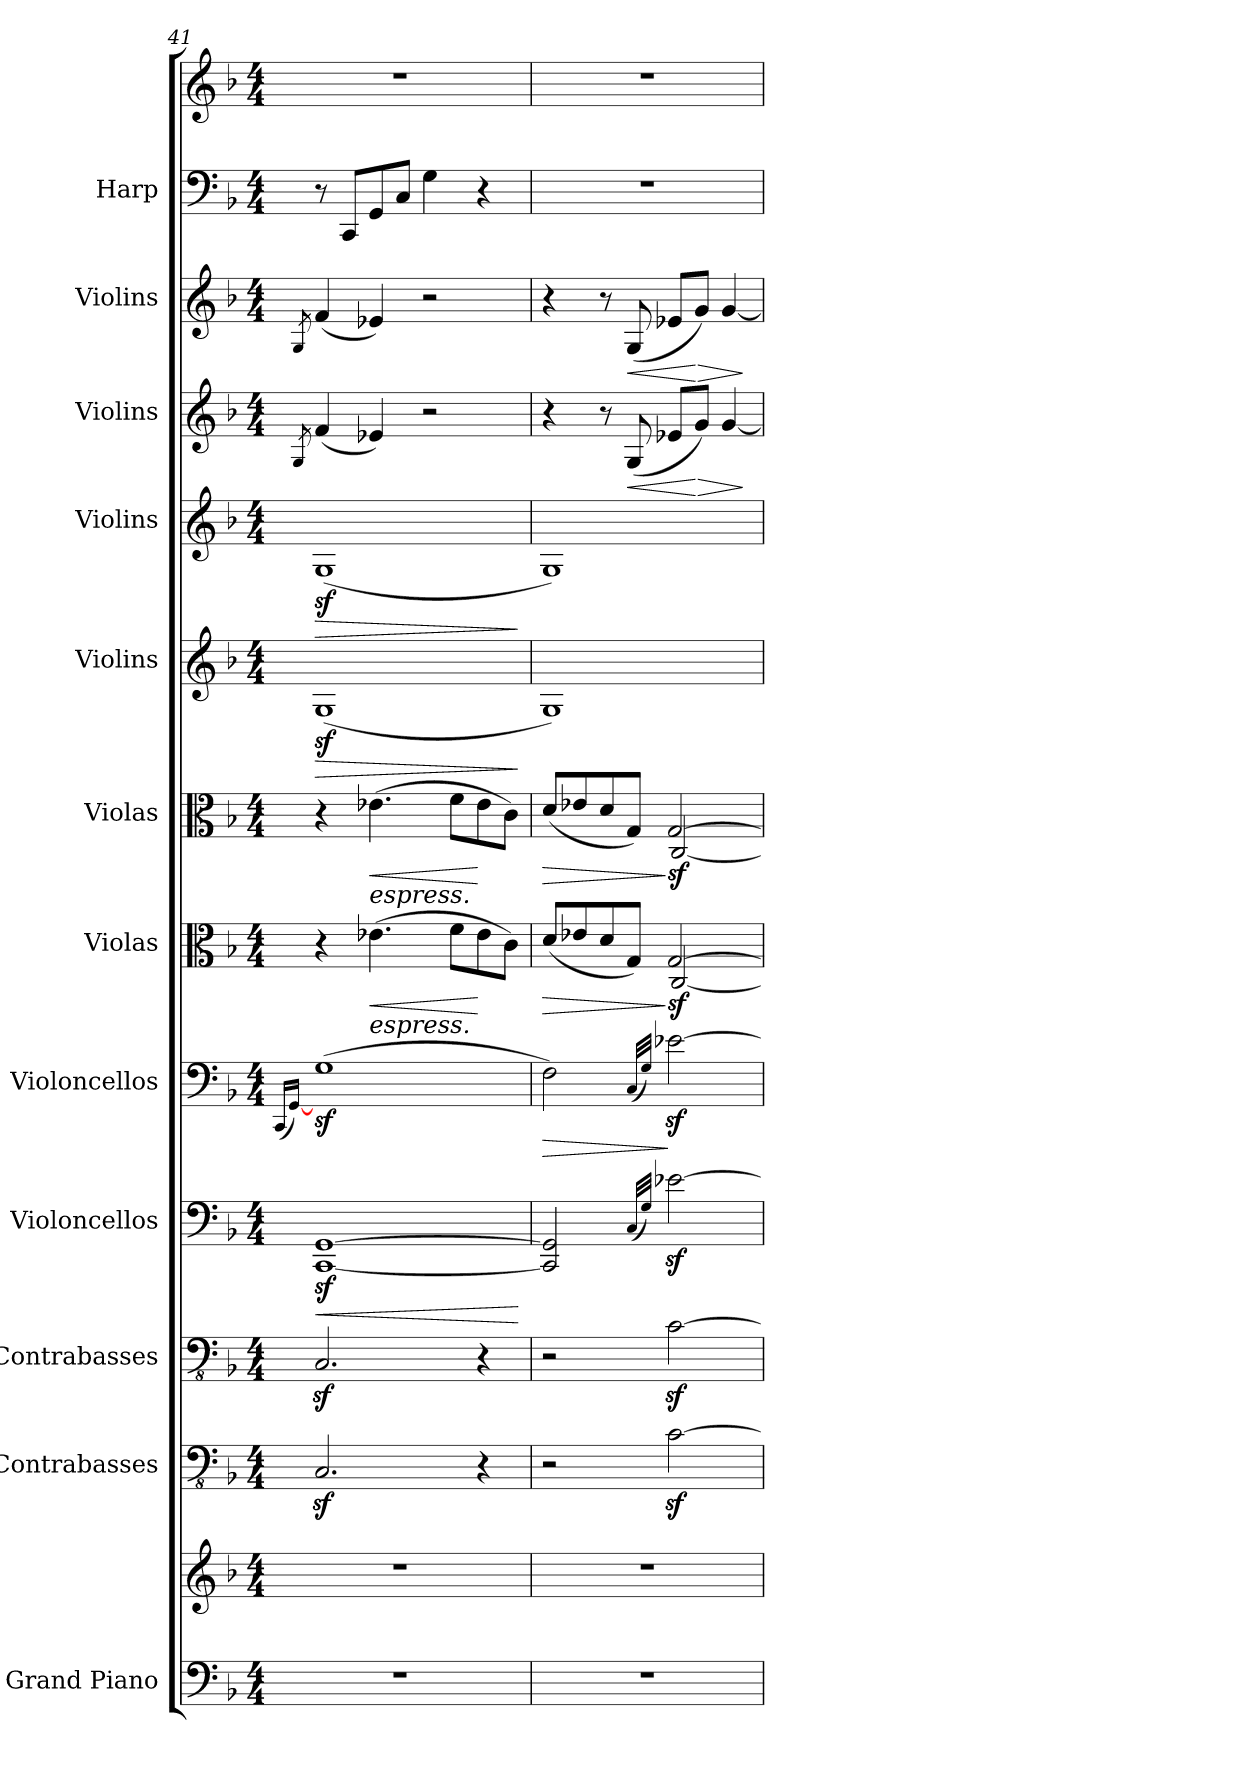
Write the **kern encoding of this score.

**kern	**kern	**kern	**kern	**kern	**dynam	**kern	**dynam	**kern	**dynam	**kern	**dynam	**kern	**dynam	**kern	**dynam	**kern	**dynam	**kern	**dynam	**kern	**kern
*part12	*part12	*part11	*part10	*part9	*part9	*part8	*part8	*part7	*part7	*part6	*part6	*part5	*part5	*part4	*part4	*part3	*part3	*part2	*part2	*part1	*part1
*staff14	*staff13	*staff12	*staff11	*staff10	*staff10	*staff9	*staff9	*staff8	*staff8	*staff7	*staff7	*staff6	*staff6	*staff5	*staff5	*staff4	*staff4	*staff3	*staff3	*staff2	*staff1
*I"Grand Piano	*	*I"Contrabasses	*I"Contrabasses	*I"Violoncellos	*	*I"Violoncellos	*	*I"Violas	*	*I"Violas	*	*I"Violins	*	*I"Violins	*	*I"Violins	*	*I"Violins	*	*I"Harp	*
*I'Pno.	*	*I'Cbs.	*I'Cbs.	*I'Vcs.	*	*I'Vcs.	*	*I'Vlas.	*	*I'Vlas.	*	*I'Vlns.	*	*I'Vlns.	*	*I'Vlns.	*	*I'Vlns.	*	*I'Hrp.	*
*clefF4	*clefG2	*clefFv4	*clefFv4	*clefF4	*	*clefF4	*	*clefC3	*	*clefC3	*	*clefG2	*	*clefG2	*	*clefG2	*	*clefG2	*	*clefF4	*clefG2
*k[b-]	*k[b-]	*k[b-]	*k[b-]	*k[b-]	*	*k[b-]	*	*k[b-]	*	*k[b-]	*	*k[b-]	*	*k[b-]	*	*k[b-]	*	*k[b-]	*	*k[b-]	*k[b-]
*M4/4	*M4/4	*M4/4	*M4/4	*M4/4	*	*M4/4	*	*M4/4	*	*M4/4	*	*M4/4	*	*M4/4	*	*M4/4	*	*M4/4	*	*M4/4	*M4/4
=41	=41	=41	=41	=41	=41	=41	=41	=41	=41	=41	=41	=41	=41	=41	=41	=41	=41	=41	=41	=41	=41
.	.	.	.	.	.	(16qCC/LL	.	.	.	.	.	.	.	.	.	.	.	.	.	.	.
.	.	.	.	.	.	[16qGG/JJ)	.	.	.	.	.	.	.	.	.	8qG/	.	8qG/	.	.	.
!	!	!	!	!	!LO:HP:b	!	!	!	!	!	!	!	!LO:HP:b	!	!LO:HP:b	!	!	!	!	!	!
1r	1r	2.CCz</	2.CCz</	[1CCz< [1GGz<	<	(1Gz<	.	4r	.	4r	.	(1Gz<	>	(1Gz<	>	(4f/	.	(4f/	.	8r	1r
.	.	.	.	.	.	.	.	.	.	.	.	.	.	.	.	.	.	.	.	8CC/L	.
!	!	!	!	!	!	!	!	!	!	!LO:TX:b:i:t=espress.	!	!	!	!	!	!	!	!	!	!	!
!	!	!	!	!	!	!	!	!LO:TX:b:i:t=espress.	!	!	!	!	!	!	!	!	!	!	!	!	!
!	!	!	!	!	!	!	!	!	!LO:HP:b	!	!LO:HP:b	!	!	!	!	!	!	!	!	!	!
.	.	.	.	.	.	.	.	(4.e-X\	<	(4.e-X\	<	.	.	.	.	4e-X/)	.	4e-X/)	.	8GG/	.
.	.	.	.	.	.	.	.	.	.	.	.	.	.	.	.	.	.	.	.	8C/J	.
.	.	.	.	.	.	.	.	.	.	.	.	.	.	.	.	2r	.	2r	.	4G\	.
.	.	.	.	.	.	.	.	8f\L	.	8f\L	.	.	.	.	.	.	.	.	.	.	.
.	.	4r	4r	.	.	.	.	8e-\	[	8e-\	[	.	.	.	.	.	.	.	.	4r	.
.	.	.	.	.	.	.	.	8c\J)	.	8c\J)	.	.	.	.	.	.	.	.	.	.	.
.	.	.	.	.	[	.	.	.	.	.	.	.	]	.	]	.	.	.	.	.	.
=42	=42	=42	=42	=42	=42	=42	=42	=42	=42	=42	=42	=42	=42	=42	=42	=42	=42	=42	=42	=42	=42
!	!	!	!	!	!	!	!LO:HP:b	!	!LO:HP:b	!	!LO:HP:b	!	!	!	!	!	!	!	!	!	!
*	*	*	*	*	*	*	*	*^	*	*^	*	*	*	*	*	*	*	*	*	*	*
1r	1r	2r	2r	2CC/] 2GG/]	.	2F\)	>	(8d/L	2ryy	>	(8d/L	2ryy	>	1G)	.	1G)	.	4r	.	4r	.	1r	1r
.	.	.	.	.	.	.	.	8e-X/	.	.	8e-X/	.	.	.	.	.	.	.	.	.	.	.	.
.	.	.	.	.	.	.	.	8d/	.	.	8d/	.	.	.	.	.	.	8r	.	8r	.	.	.
!	!	!	!	!	!	!	!	!	!	!	!	!	!	!	!	!	!	!	!LO:HP:b	!	!LO:HP:b	!	!
.	.	.	.	.	.	.	.	8G/J)	.	.	8G/J)	.	.	.	.	.	.	(8G/	<	(8G/	<	.	.
.	.	.	.	(32qC/LLL	.	(32qC/LLL	.	.	.	.	.	.	.	.	.	.	.	.	.	.	.	.	.
.	.	.	.	32qG/JJJ)	.	32qG/JJJ)	.	.	.	.	.	.	.	.	.	.	.	.	.	.	.	.	.
!	!	!	!	!	!	!	!	!	!	!LO:DY:n=1:b	!	!	!LO:DY:n=1:b	!	!	!	!	!	!	!	!	!	!
.	.	[2Cz<\	[2Cz<\	[2e-Xz<\	.	[2e-Xz<\	]	[2G/	[2C/	] sf	[2G/	[2C/	] sf	.	.	.	.	8e-X/L	.	8e-X/L	.	.	.
!	!	!	!	!	!	!	!	!	!	!	!	!	!	!	!	!	!	!	!LO:HP:n=1:b	!	!LO:HP:n=1:b	!	!
.	.	.	.	.	.	.	.	.	.	.	.	.	.	.	.	.	.	8g/J)	[ >	8g/J)	[ >	.	.
.	.	.	.	.	.	.	.	.	.	.	.	.	.	.	.	.	.	[4g/	.	[4g/	.	.	.
*	*	*	*	*	*	*	*	*v	*v	*	*	*	*	*	*	*	*	*	*	*	*	*	*
*	*	*	*	*	*	*	*	*	*	*v	*v	*	*	*	*	*	*	*	*	*	*	*
.	.	.	.	.	.	.	.	.	.	.	.	.	.	.	.	.	]	.	]	.	.
=	=	=	=	=	=	=	=	=	=	=	=	=	=	=	=	=	=	=	=	=	=
*-	*-	*-	*-	*-	*-	*-	*-	*-	*-	*-	*-	*-	*-	*-	*-	*-	*-	*-	*-	*-	*-
